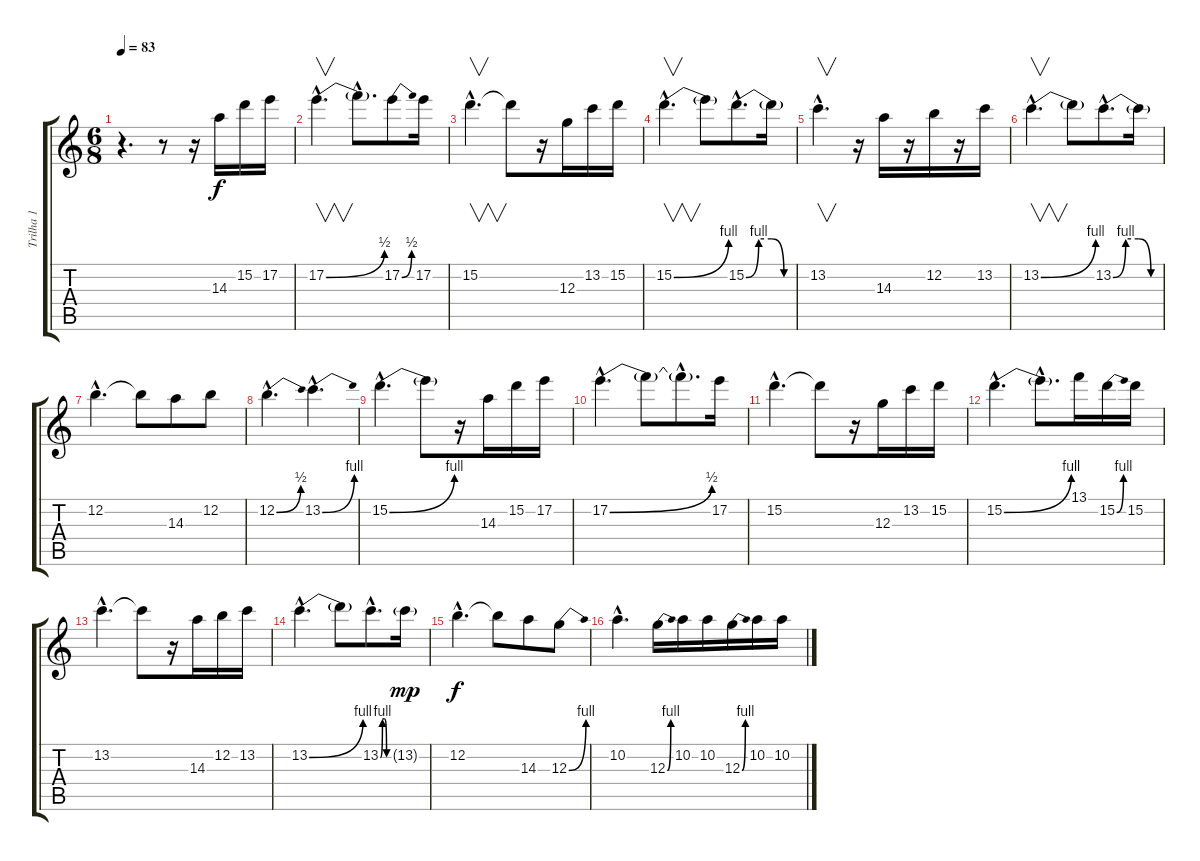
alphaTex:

\track ("Trilha 1" "Trilha 1") {instrument overdrivenguitar}
\staff {score tabs}
\tuning (E4 B3 G3 D3 A2 E2) {hide}
\ts (6 8)
\tempo 83
\clef g2
\ks c
r.4{d dy f} r.8 r.16 14.3.16 15.2.16 17.2.16 |
17.2{be (bend 0 0 60 2) hac}.4{v d} 17.2{hac t}.8{d} 17.2{be (bend 0 0 60 2)}.8 17.2.16 |
15.2{hac}.4{v d} 15.2{t}.8 r.16 12.3.16 13.2.16 15.2.16 |
15.2{be (bend 0 0 60 4) hac}.4{v d} 15.2{t}.8 15.2{be (custom 0 0 15 4 30 4 45 0 60 0) hac}.8{d} 15.2{t}.16 |
13.2{hac}.4{v d} r.16 14.3.16 r.16 12.2.16 r.16 13.2.16 |
13.2{be (bend 0 0 60 4) hac}.4{v d} 13.2{t}.8 13.2{be (custom 0 0 15 4 30 4 45 0 60 0) hac}.8{d} 13.2{t}.16 |
12.2{hac}.4{d} 12.2{t}.8 14.3.8 12.2.8 |
12.2{be (bend 0 0 60 2) hac}.4{d} 13.2{be (bend 0 0 60 4) hac}.4{d} |
15.2{be (bend 0 0 60 4) hac}.4{d} 15.2{t}.8 r.16 14.3.16 15.2.16 17.2.16 |
17.2{be (bend 0 0 60 2) hac}.4{d} 17.2{t}.8 17.2{hac t}.8{d} 17.2.16 |
15.2{hac}.4{d} 15.2{t}.8 r.16 12.3.16 13.2.16 15.2.16 |
15.2{be (bend 0 0 60 4) hac}.4{d} 15.2{hac t}.8{d} 13.1.16 15.2{be (bend 0 0 60 4)}.16 15.2.16 |
13.2{hac}.4{d} 13.2{t}.8 r.16 14.3.16 12.2.16 13.2.16 |
13.2{be (bend 0 0 60 4) hac}.4{d} 13.2{t}.8 13.2{be (custom 0 0 15 4 30 4 45 0 60 0) hac}.8{d} 13.2{g}.16{dy mp} |
12.2{hac}.4{d dy f} 12.2{t}.8 14.3.8 12.3{be (bend 0 0 60 4)}.8 |
10.2{hac}.4{d} 12.3{be (bend 0 0 60 4)}.16 10.2.16 10.2.16 12.3{be (bend 0 0 60 4)}.16 10.2.16 10.2.16
